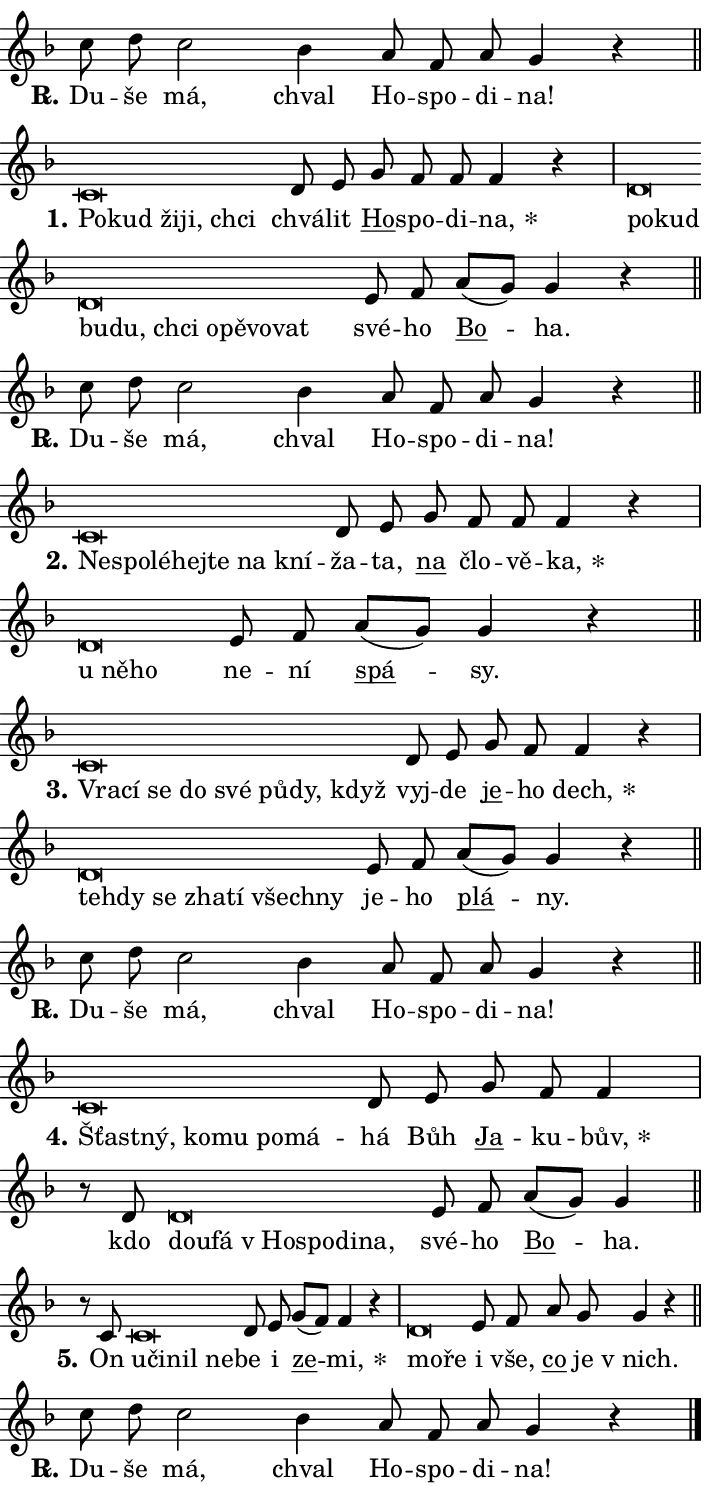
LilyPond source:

\version "2.24.0"
\header { tagline = "" }
\paper {
  indent = 0\cm
  top-margin = 0\cm
  right-margin = 0.13\cm % to fit lyric hyphens
  bottom-margin = 0\cm
  left-margin = 0\cm
  paper-width = 12\cm
  page-breaking = #ly:one-page-breaking
  system-system-spacing.basic-distance = #11
  score-system-spacing.basic-distance = #11
  ragged-last = ##f
}


%% Author: Thomas Morley
%% https://lists.gnu.org/archive/html/lilypond-user/2020-05/msg00002.html
#(define (line-position grob)
"Returns position of @var[grob} in current system:
   @code{'start}, if at first time-step
   @code{'end}, if at last time-step
   @code{'middle} otherwise
"
  (let* ((col (ly:item-get-column grob))
         (ln (ly:grob-object col 'left-neighbor))
         (rn (ly:grob-object col 'right-neighbor))
         (col-to-check-left (if (ly:grob? ln) ln col))
         (col-to-check-right (if (ly:grob? rn) rn col))
         (break-dir-left
           (and
             (ly:grob-property col-to-check-left 'non-musical #f)
             (ly:item-break-dir col-to-check-left)))
         (break-dir-right
           (and
             (ly:grob-property col-to-check-right 'non-musical #f)
             (ly:item-break-dir col-to-check-right))))
        (cond ((eqv? 1 break-dir-left) 'start)
              ((eqv? -1 break-dir-right) 'end)
              (else 'middle))))

#(define (tranparent-at-line-position vctor)
  (lambda (grob)
  "Relying on @code{line-position} select the relevant enry from @var{vctor}.
Used to determine transparency,"
    (case (line-position grob)
      ((end) (not (vector-ref vctor 0)))
      ((middle) (not (vector-ref vctor 1)))
      ((start) (not (vector-ref vctor 2))))))

noteHeadBreakVisibility =
#(define-music-function (break-visibility)(vector?)
"Makes @code{NoteHead}s transparent relying on @var{break-visibility}"
#{
  \override NoteHead.transparent =
    #(tranparent-at-line-position break-visibility)
#})

#(define delete-ledgers-for-transparent-note-heads
  (lambda (grob)
    "Reads whether a @code{NoteHead} is transparent.
If so this @code{NoteHead} is removed from @code{'note-heads} from
@var{grob}, which is supposed to be @code{LedgerLineSpanner}.
As a result ledgers are not printed for this @code{NoteHead}"
    (let* ((nhds-array (ly:grob-object grob 'note-heads))
           (nhds-list
             (if (ly:grob-array? nhds-array)
                 (ly:grob-array->list nhds-array)
                 '()))
           ;; Relies on the transparent-property being done before
           ;; Staff.LedgerLineSpanner.after-line-breaking is executed.
           ;; This is fragile ...
           (to-keep
             (remove
               (lambda (nhd)
                 (ly:grob-property nhd 'transparent #f))
               nhds-list)))
      ;; TODO find a better method to iterate over grob-arrays, similiar
      ;; to filter/remove etc for lists
      ;; For now rebuilt from scratch
      (set! (ly:grob-object grob 'note-heads)  '())
      (for-each
        (lambda (nhd)
          (ly:pointer-group-interface::add-grob grob 'note-heads nhd))
        to-keep))))

squashNotes = {
  \override NoteHead.X-extent = #'(-0.2 . 0.2)
  \override NoteHead.Y-extent = #'(-0.75 . 0)
  \override NoteHead.stencil =
    #(lambda (grob)
       (let ((pos (ly:grob-property grob 'staff-position)))
         (begin
           (if (< pos -7) (display "ERROR: Lower brevis then expected\n") (display ""))
           (if (<= pos -6) ly:text-interface::print ly:note-head::print))))
}
unSquashNotes = {
  \revert NoteHead.X-extent
  \revert NoteHead.Y-extent
  \revert NoteHead.stencil
}

hideNotes = \noteHeadBreakVisibility #begin-of-line-visible
unHideNotes = \noteHeadBreakVisibility #all-visible

% work-around for resetting accidentals
% https://lilypond.org/doc/v2.23/Documentation/notation/displaying-rhythms#unmetered-music
cadenzaMeasure = {
  \cadenzaOff
  \partial 1024 s1024
  \cadenzaOn
}

#(define-markup-command (accent layout props text) (markup?)
  "Underline accented syllable"
  (interpret-markup layout props
    #{\markup \override #'(offset . 4.3) \underline { #text }#}))

responsum = \markup \concat {
  "R" \hspace #-1.05 \path #0.1 #'((moveto 0 0.07) (lineto 0.9 0.8)) \hspace #0.05 "."
}

spaceSize = #0.6828661417322834 % exact space size for TeX Gyre Schola

\layout {
  \context {
    \Staff
    \remove "Time_signature_engraver"
    \override LedgerLineSpanner.after-line-breaking = #delete-ledgers-for-transparent-note-heads
  }
  \context {
    \Lyrics {
      \override LyricSpace.minimum-distance = \spaceSize
      \override LyricText.font-name = #"TeX Gyre Schola"
      \override LyricText.font-size = 1
      \override StanzaNumber.font-name = #"TeX Gyre Schola Bold"
      \override StanzaNumber.font-size = 1
    }
  }
  \context {
    \Score 
    \override NoteHead.text =
      #(lambda (grob) 
        (let ((pos (ly:grob-property grob 'staff-position)))
          #{\markup {
            \combine
              \halign #-0.55 \raise #(if (= pos -6) 0 0.5) \override #'(thickness . 2) \draw-line #'(3.2 . 0)
              \musicglyph "noteheads.sM1"
          }#}))
  }
}

% magnetic-lyrics.ily
%
%   written by
%     Jean Abou Samra <jean@abou-samra.fr>
%     Werner Lemberg <wl@gnu.org>
%
%   adapted by
%     Jiri Hon <jiri.hon@gmail.com>
%
% Version 2022-Apr-15

% https://www.mail-archive.com/lilypond-user@gnu.org/msg149350.html

#(define (Left_hyphen_pointer_engraver context)
   "Collect syllable-hyphen-syllable occurrences in lyrics and store
them in properties.  This engraver only looks to the left.  For
example, if the lyrics input is @code{foo -- bar}, it does the
following.

@itemize @bullet
@item
Set the @code{text} property of the @code{LyricHyphen} grob between
@q{foo} and @q{bar} to @code{foo}.

@item
Set the @code{left-hyphen} property of the @code{LyricText} grob with
text @q{foo} to the @code{LyricHyphen} grob between @q{foo} and
@q{bar}.
@end itemize

Use this auxiliary engraver in combination with the
@code{lyric-@/text::@/apply-@/magnetic-@/offset!} hook."
   (let ((hyphen #f)
         (text #f))
     (make-engraver
      (acknowledgers
       ((lyric-syllable-interface engraver grob source-engraver)
        (set! text grob)))
      (end-acknowledgers
       ((lyric-hyphen-interface engraver grob source-engraver)
        ;(when (not (grob::has-interface grob 'lyric-space-interface))
          (set! hyphen grob)));)
      ((stop-translation-timestep engraver)
       (when (and text hyphen)
         (ly:grob-set-object! text 'left-hyphen hyphen))
       (set! text #f)
       (set! hyphen #f)))))

#(define (lyric-text::apply-magnetic-offset! grob)
   "If the space between two syllables is less than the value in
property @code{LyricText@/.details@/.squash-threshold}, move the right
syllable to the left so that it gets concatenated with the left
syllable.

Use this function as a hook for
@code{LyricText@/.after-@/line-@/breaking} if the
@code{Left_@/hyphen_@/pointer_@/engraver} is active."
   (let ((hyphen (ly:grob-object grob 'left-hyphen #f)))
     (when hyphen
       (let ((left-text (ly:spanner-bound hyphen LEFT)))
         (when (grob::has-interface left-text 'lyric-syllable-interface)
           (let* ((common (ly:grob-common-refpoint grob left-text X))
                  (this-x-ext (ly:grob-extent grob common X))
                  (left-x-ext
                   (begin
                     ;; Trigger magnetism for left-text.
                     (ly:grob-property left-text 'after-line-breaking)
                     (ly:grob-extent left-text common X)))
                  ;; `delta` is the gap width between two syllables.
                  (delta (- (interval-start this-x-ext)
                            (interval-end left-x-ext)))
                  (details (ly:grob-property grob 'details))
                  (threshold (assoc-get 'squash-threshold details 0.2)))
             (when (< delta threshold)
               (let* (;; We have to manipulate the input text so that
                      ;; ligatures crossing syllable boundaries are not
                      ;; disabled.  For languages based on the Latin
                      ;; script this is essentially a beautification.
                      ;; However, for non-Western scripts it can be a
                      ;; necessity.
                      (lt (ly:grob-property left-text 'text))
                      (rt (ly:grob-property grob 'text))
                      (is-space (grob::has-interface hyphen 'lyric-space-interface))
                      (space (if is-space " " ""))
                      (extra-delta (if is-space spaceSize 0))
                      ;; Append new syllable.
                      (ltrt-space (if (and (string? lt) (string? rt))
                                (string-append lt space rt)
                                (make-concat-markup (list lt space rt))))
                      ;; Right-align `ltrt` to the right side.
                      (ltrt-space-markup (grob-interpret-markup
                               grob
                               (make-translate-markup
                                (cons (interval-length this-x-ext) 0)
                                (make-right-align-markup ltrt-space)))))
                 (begin
                   ;; Don't print `left-text`.
                   (ly:grob-set-property! left-text 'stencil #f)
                   ;; Set text and stencil (which holds all collected
                   ;; syllables so far) and shift it to the left.
                   (ly:grob-set-property! grob 'text ltrt-space)
                   (ly:grob-set-property! grob 'stencil ltrt-space-markup)
                   (ly:grob-translate-axis! grob (- (- delta extra-delta)) X))))))))))


#(define (lyric-hyphen::displace-bounds-first grob)
   ;; Make very sure this callback isn't triggered too early.
   (let ((left (ly:spanner-bound grob LEFT))
         (right (ly:spanner-bound grob RIGHT)))
     (ly:grob-property left 'after-line-breaking)
     (ly:grob-property right 'after-line-breaking)
     (ly:lyric-hyphen::print grob)))

squashThreshold = #0.4

\layout {
  \context {
    \Lyrics
    \consists #Left_hyphen_pointer_engraver
    \override LyricText.after-line-breaking =
      #lyric-text::apply-magnetic-offset!
    \override LyricHyphen.stencil = #lyric-hyphen::displace-bounds-first
    \override LyricText.details.squash-threshold = \squashThreshold
    \override LyricHyphen.minimum-distance = 0
    \override LyricHyphen.minimum-length = \squashThreshold
  }
}

squashText = \override LyricText.details.squash-threshold = 9999
unSquashText = \override LyricText.details.squash-threshold = \squashThreshold

leftText = \override LyricText.self-alignment-X = #LEFT
unLeftText = \revert LyricText.self-alignment-X

starOffset = #(lambda (grob) 
                (let ((x_offset (ly:self-alignment-interface::aligned-on-x-parent grob)))
                  (if (= x_offset 0) 0 (+ x_offset 1.2))))

star = #(define-music-function (syllable)(string?)
"Append star separator at the end of a syllable"
#{
  \once \override LyricText.X-offset = #starOffset
  \lyricmode { \markup {
    #syllable
    \override #'((font-name . "TeX Gyre Schola Bold")) \hspace #0.2 \lower #0.65 \larger "*"
  } }
#})

starAccent = #(define-music-function (syllable)(string?)
"Append star separator at the end of a syllable and make accent"
#{
  \once \override LyricText.X-offset = #starOffset
  \lyricmode { \markup {
    \accent #syllable
    \override #'((font-name . "TeX Gyre Schola Bold")) \hspace #0.2 \lower #0.65 \larger "*"
  } }
#})

breath = #(define-music-function (syllable)(string?)
"Append breathing indicator at the end of a syllable"
#{
  \lyricmode { \markup { #syllable "+" } }
#})

optionalBreath = #(define-music-function (syllable)(string?)
"Append optional breathing indicator at the end of a syllable"
#{
  \lyricmode { \markup { #syllable "(+)" } }
#})


\score {
    <<
        \new Voice = "melody" { \cadenzaOn \key f \major \relative { c''8 d c2 bes4 a8 f a g4 r \cadenzaMeasure \bar "||" \break } }
        \new Lyrics \lyricsto "melody" { \lyricmode { \set stanza = \responsum
Du -- še má, chval Ho -- spo -- di -- na! } }
    >>
    \layout {}
}

\score {
    <<
        \new Voice = "melody" { \cadenzaOn \key f \major \relative { \squashNotes c'\breve*1/16 \hideNotes \breve*1/16 \bar "" \breve*1/16 \bar "" \breve*1/16 \breve*1/16 \bar "" \unHideNotes \unSquashNotes d8 e \bar "" g f f f4 r \cadenzaMeasure \bar "|" \squashNotes d\breve*1/16 \hideNotes \breve*1/16 \bar "" \breve*1/16 \bar "" \breve*1/16 \bar "" \breve*1/16 \bar "" \breve*1/16 \bar "" \breve*1/16 \bar "" \breve*1/16 \breve*1/16 \bar "" \unHideNotes \unSquashNotes e8 f \bar "" a[( g)] g4 r \cadenzaMeasure \bar "||" \break } }
        \new Lyrics \lyricsto "melody" { \lyricmode { \set stanza = "1."
\leftText Po -- \squashText kud ži -- ji, chci \unLeftText \unSquashText chvá -- lit \markup \accent Ho -- spo -- di -- \star na, \leftText po -- \squashText kud bu -- du, chci o -- pě -- vo -- vat \unLeftText \unSquashText své -- ho \markup \accent Bo -- ha. } }
    >>
    \layout {}
}

\score {
    <<
        \new Voice = "melody" { \cadenzaOn \key f \major \relative { c''8 d c2 bes4 a8 f a g4 r \cadenzaMeasure \bar "||" \break } }
        \new Lyrics \lyricsto "melody" { \lyricmode { \set stanza = \responsum
Du -- še má, chval Ho -- spo -- di -- na! } }
    >>
    \layout {}
}

\score {
    <<
        \new Voice = "melody" { \cadenzaOn \key f \major \relative { \squashNotes c'\breve*1/16 \hideNotes \breve*1/16 \bar "" \breve*1/16 \bar "" \breve*1/16 \bar "" \breve*1/16 \bar "" \breve*1/16 \breve*1/16 \bar "" \unHideNotes \unSquashNotes d8 e \bar "" g f f f4 r \cadenzaMeasure \bar "|" \squashNotes d\breve*1/16 \hideNotes \breve*1/16 \breve*1/16 \bar "" \unHideNotes \unSquashNotes e8 f \bar "" a[( g)] g4 r \cadenzaMeasure \bar "||" \break } }
        \new Lyrics \lyricsto "melody" { \lyricmode { \set stanza = "2."
\leftText Ne -- \squashText spo -- lé -- hej -- te na kní -- \unLeftText \unSquashText ža -- ta, \markup \accent na člo -- vě -- \star ka, \leftText u \squashText ně -- ho \unLeftText \unSquashText ne -- ní \markup \accent spá -- sy. } }
    >>
    \layout {}
}

\score {
    <<
        \new Voice = "melody" { \cadenzaOn \key f \major \relative { \squashNotes c'\breve*1/16 \hideNotes \breve*1/16 \bar "" \breve*1/16 \bar "" \breve*1/16 \bar "" \breve*1/16 \bar "" \breve*1/16 \bar "" \breve*1/16 \breve*1/16 \bar "" \unHideNotes \unSquashNotes d8 e \bar "" g f f4 r \cadenzaMeasure \bar "|" \squashNotes d\breve*1/16 \hideNotes \breve*1/16 \bar "" \breve*1/16 \bar "" \breve*1/16 \bar "" \breve*1/16 \bar "" \breve*1/16 \breve*1/16 \bar "" \unHideNotes \unSquashNotes e8 f \bar "" a[( g)] g4 r \cadenzaMeasure \bar "||" \break } }
        \new Lyrics \lyricsto "melody" { \lyricmode { \set stanza = "3."
\leftText Vra -- \squashText cí se do své pů -- dy, když \unLeftText \unSquashText vyj -- de \markup \accent je -- ho \star dech, \leftText teh -- \squashText dy se zha -- tí všech -- ny \unLeftText \unSquashText je -- ho \markup \accent plá -- ny. } }
    >>
    \layout {}
}

\score {
    <<
        \new Voice = "melody" { \cadenzaOn \key f \major \relative { c''8 d c2 bes4 a8 f a g4 r \cadenzaMeasure \bar "||" \break } }
        \new Lyrics \lyricsto "melody" { \lyricmode { \set stanza = \responsum
Du -- še má, chval Ho -- spo -- di -- na! } }
    >>
    \layout {}
}

\score {
    <<
        \new Voice = "melody" { \cadenzaOn \key f \major \relative { \squashNotes c'\breve*1/16 \hideNotes \breve*1/16 \bar "" \breve*1/16 \bar "" \breve*1/16 \bar "" \breve*1/16 \breve*1/16 \bar "" \unHideNotes \unSquashNotes d8 e \bar "" g f f4 \cadenzaMeasure \bar "|" r8 d8 \squashNotes d\breve*1/16 \hideNotes \breve*1/16 \bar "" \breve*1/16 \bar "" \breve*1/16 \bar "" \breve*1/16 \breve*1/16 \bar "" \unHideNotes \unSquashNotes e8 f \bar "" a[( g)] g4 \cadenzaMeasure \bar "||" \break } }
        \new Lyrics \lyricsto "melody" { \lyricmode { \set stanza = "4."
\leftText Šťast -- \squashText ný, ko -- mu po -- má -- \unLeftText \unSquashText há Bůh \markup \accent Ja -- ku -- \star bův, kdo \leftText dou -- \squashText fá "v Ho" -- spo -- di -- na, \unLeftText \unSquashText své -- ho \markup \accent Bo -- ha. } }
    >>
    \layout {}
}

\score {
    <<
        \new Voice = "melody" { \cadenzaOn \key f \major \relative { r8 c'8 \squashNotes c\breve*1/16 \hideNotes \breve*1/16 \bar "" \breve*1/16 \breve*1/16 \bar "" \unHideNotes \unSquashNotes d8 e \bar "" g[( f)] f4 r \cadenzaMeasure \bar "|" \squashNotes d\breve*1/16 \hideNotes \breve*1/16 \bar "" \unHideNotes \unSquashNotes e8 f \bar "" a g g4 r \cadenzaMeasure \bar "||" \break } }
        \new Lyrics \lyricsto "melody" { \lyricmode { \set stanza = "5."
On \leftText u -- \squashText či -- nil ne -- \unLeftText \unSquashText be i \markup \accent ze -- \star mi, \leftText mo -- \squashText ře \unLeftText \unSquashText i vše, \markup \accent co je "v nich." } }
    >>
    \layout {}
}

\score {
    <<
        \new Voice = "melody" { \cadenzaOn \key f \major \relative { c''8 d c2 bes4 a8 f a g4 r \cadenzaMeasure \bar "||" \break } \bar "|." }
        \new Lyrics \lyricsto "melody" { \lyricmode { \set stanza = \responsum
Du -- še má, chval Ho -- spo -- di -- na! } }
    >>
    \layout {}
}
